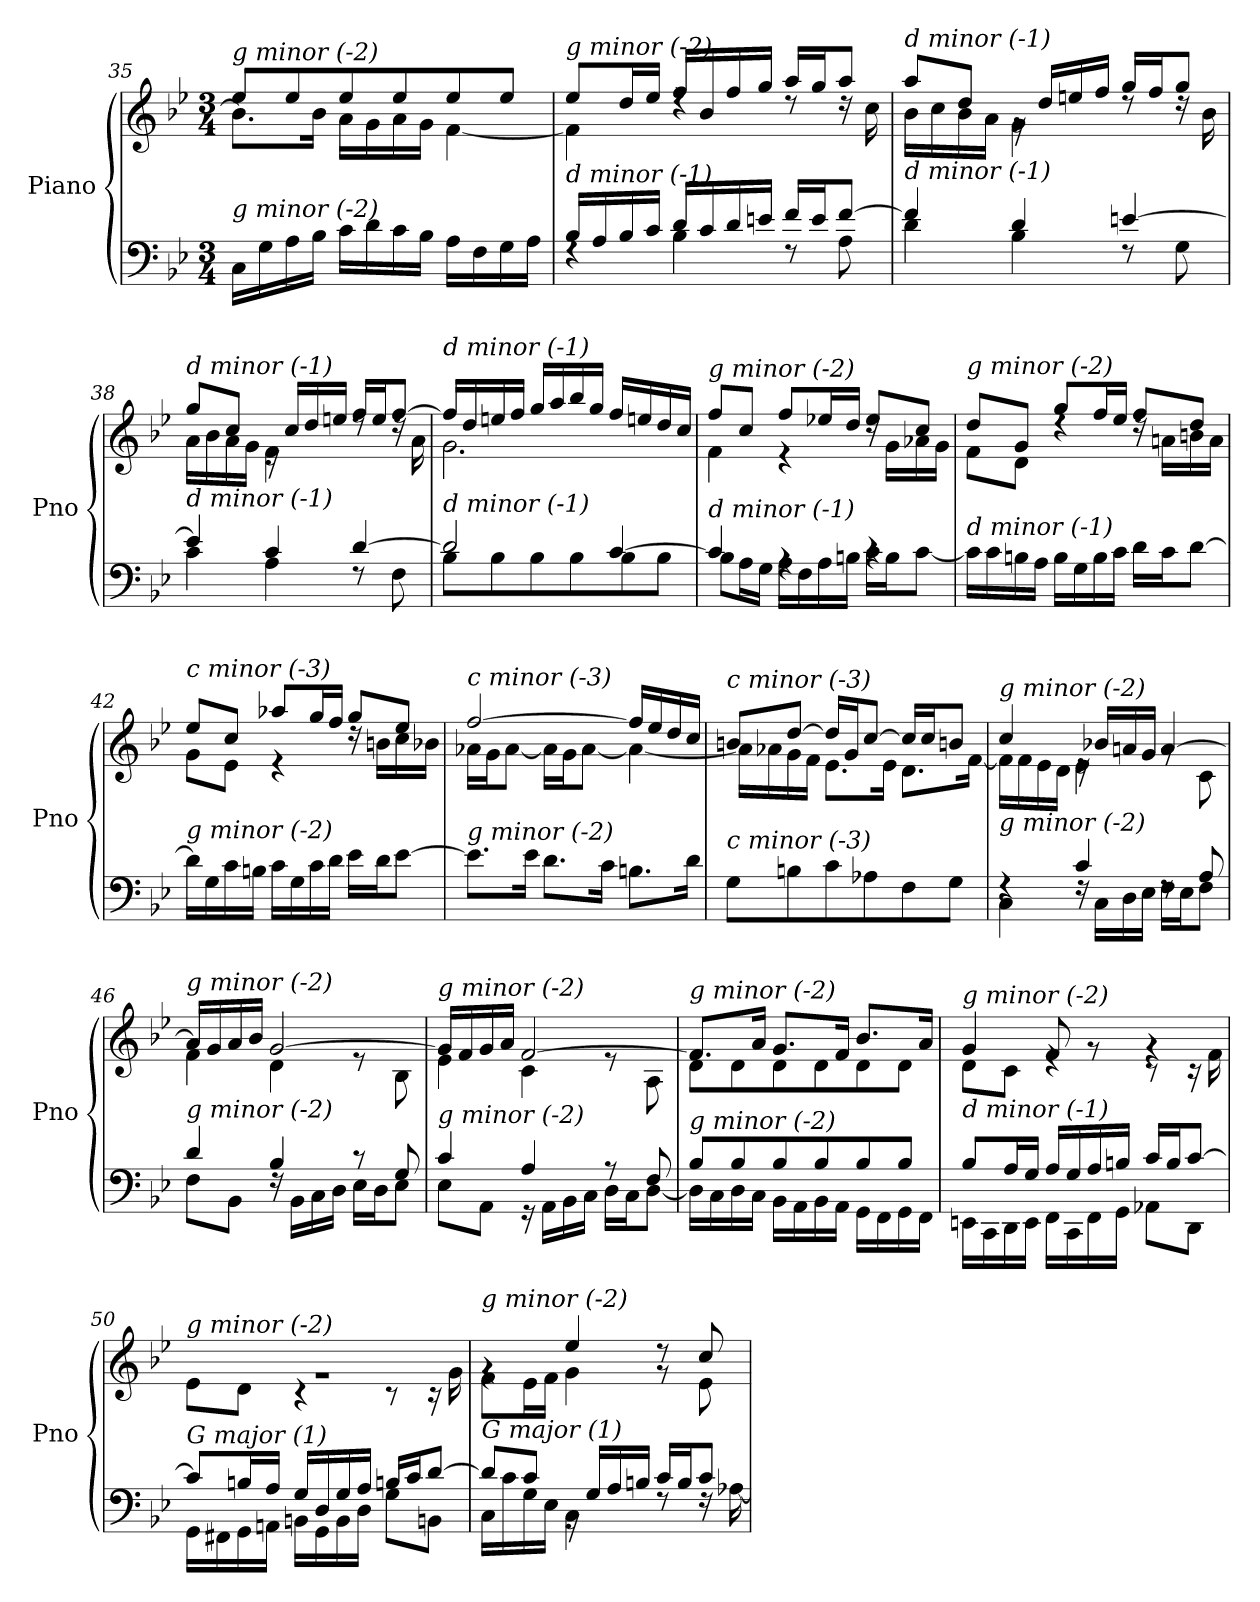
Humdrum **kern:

**kern	**kern
*part1	*part1
*staff2	*staff1
*I"Piano	*
*I'Pno	*
!!LO:LB:g=z
*clefF4	*clefG2
*k[b-e-]	*k[b-e-]
*M3/4	*M3/4
=35	=35
*	*^
!	!LO:TX:i:t=g minor (-2)	!
!LO:TX:i:t=g minor (-2)	!	!
16C\LL	8ee-/L	8.b-\L]
16G\	.	.
16A\	8ee-/	.
16B-\JJ	.	16b-\Jk
16c\LL	8ee-/	16a\LL
16d\	.	16g\
16c\	8ee-/	16a\
16B-\JJ	.	16g\JJ
16A\LL	8ee-/	[4f\
16F\	.	.
16G\	8ee-/J	.
16A\JJ	.	.
=36	=36	=36
*^	*	*
!	!	!LO:TX:i:t=g minor (-2)	!
!LO:TX:i:t=d minor (-1)	!	!	!
16B-/LL	4rF	8ee-/L	4f\]
16A/	.	.	.
16B-/	.	16dd/L	.
16c/JJ	.	16ee-/JJ	.
16d/LL	4B-\	16ff/LL	4rdd
16c/	.	16b-/	.
16d/	.	16ff/	.
16en/JJ	.	16gg/JJ	.
16f/LL	8rF	16aa/LL	8rdd
16e/J	.	16gg/J	.
[8f/J	8A\	8aa/J	16rdd
.	.	.	16cc\
=37	=37	=37	=37
!	!	!LO:TX:i:t=d minor (-1)	!
!LO:TX:i:t=d minor (-1)	!	!	!
4f/]	4d\	8aa/L	16b-\LL
.	.	.	16cc\
.	.	8dd/J	16b-\
.	.	.	16a\JJ
4d/	4B-\	16rg	4g\
.	.	16dd/LL	.
.	.	16een/	.
.	.	16ff/JJ	.
[4en/	8rF	16gg/LL	8rdd
.	.	16ff/J	.
.	8G\	8gg/J	16rdd
.	.	.	16b-\
=38	=38	=38	=38
!	!	!LO:TX:i:t=d minor (-1)	!
!LO:TX:i:t=d minor (-1)	!	!	!
4e/]	4c\	8gg/L	16a\LL
.	.	.	16b-\
.	.	8cc/J	16a\
.	.	.	16g\JJ
4c/	4A\	16re	4f\
.	.	16cc/LL	.
.	.	16dd/	.
.	.	16een/JJ	.
[4d/	8rF	16ff/LL	8rdd
.	.	16ee/J	.
.	8F\	[8ff/J	16rdd
.	.	.	16a\
!!LO:LB:g=z	!!
=39	=39	=39	=39
!	!	!LO:TX:i:t=d minor (-1)	!
!LO:TX:i:t=d minor (-1)	!	!	!
2d/]	8B-\L	16ff/LL]	2.g\
.	.	16dd/	.
.	8B-\	16een/	.
.	.	16ff/JJ	.
.	8B-\	16gg/LL	.
.	.	16aa/	.
.	8B-\	16bb-/	.
.	.	16gg/JJ	.
[4c/	8B-\	16ff/LL	.
.	.	16een/	.
.	8B-\J	16dd/	.
.	.	16cc/JJ	.
=40	=40	=40	=40
!	!	!LO:TX:i:t=g minor (-2)	!
!LO:TX:i:t=d minor (-1)	!	!	!
4c/]	8B-\L	8ff/L	4f\
.	16A\L	8cc/J	.
.	16G\JJ	.	.
4rA	16A\LL	8ff/L	4r
.	16F\	.	.
.	16A\	16ee-X/L	.
.	16Bn\JJ	16dd/JJ	.
4rc	16c\LL	8ee-/L	16rdd
.	16B\J	.	16g\LL
.	[8c\J	8cc/J	16a-X\
.	.	.	16g\JJ
*v	*v	*	*
=41	=41	=41
!	!LO:TX:i:t=g minor (-2)	!
!LO:TX:i:t=d minor (-1)	!	!
16c\LL]	8dd/L	8f\L
16c\	.	.
16Bn\	8g/J	8d\J
16A\JJ	.	.
16B\LL	8gg/L	4rdd
16G\	.	.
16B\	16ff/L	.
16c\JJ	16ee-/JJ	.
16d\LL	8ff/L	16rdd
16c\J	.	16an\LL
[8d\J	8dd/J	16bn\
.	.	16a\JJ
!!LO:PB:g=z	!!
=42	=42	=42
!	!LO:TX:i:t=c minor (-3)	!
!LO:TX:i:t=g minor (-2)	!	!
16d\LL]	8ee-/L	8g\L
16G\	.	.
16c\	8cc/J	8e-\J
16Bn\JJ	.	.
16c\LL	8aa-X/L	4r
16G\	.	.
16c\	16gg/L	.
16d\JJ	16ff/JJ	.
16e-\LL	8gg/L	16rdd
16d\J	.	16bn\LL
[8e-\J	8ee-/J	16cc\
.	.	16b-X\JJ
=43	=43	=43
!	!LO:TX:i:t=c minor (-3)	!
!LO:TX:i:t=g minor (-2)	!	!
8.e-\L]	[2ff/	16a-X\LL
.	.	16g\J
.	.	[8a-\J
16e-\Jk	.	.
8.d\L	.	16a-\LL]
.	.	16g\J
.	.	[8a-\J
16c\Jk	.	.
8.Bn\L	16ff/LL]	4a-\_
.	16ee-/	.
.	16dd/	.
16d\Jk	16cc/JJ	.
=44	=44	=44
!	!LO:TX:i:t=c minor (-3)	!
!LO:TX:i:t=c minor (-3)	!	!
8G\L	8bn/L	16a-\LL]
.	.	16a-X\
8Bn\	[8dd/J	16g\
.	.	16f\JJ
8c\	16dd/LL]	8.e-\L
.	16g/J	.
8A-X\	[8cc/J	.
.	.	16e-\Jk
8F\	16cc/LL]	8.d\L
.	16cc/J	.
8G\J	8bn/J	.
.	.	[16f\Jk
!!LO:LB:g=z	!!
=45	=45	=45
*^	*	*
!	!	!LO:TX:i:t=g minor (-2)	!
!LO:TX:i:t=g minor (-2)	!	!	!
4rF	4C\	4cc/	16f\LL]
.	.	.	16f\
.	.	.	16e-\
.	.	.	16d\JJ
4c/	16rF	16re	4e-\
.	16C\LL	16b-X/LL	.
.	16D\	16an/	.
.	16E-\JJ	16g/JJ	.
8rF	16F\LL	[4a/	8rg
.	16E-\J	.	.
8A/	8F\J	.	8c\
=46	=46	=46	=46
!	!	!LO:TX:i:t=g minor (-2)	!
!LO:TX:i:t=g minor (-2)	!	!	!
4d/	8F\L	16a/LL]	4f\
.	.	16g/	.
.	8BB-\J	16a/	.
.	.	16b-/JJ	.
4B-/	16rF	[2g/	4d\
.	16BB-\LL	.	.
.	16C\	.	.
.	16D\JJ	.	.
8r	16E-\LL	.	8re
.	16D\J	.	.
8G/	8E-\J	.	8B-\
=47	=47	=47	=47
!	!	!LO:TX:i:t=g minor (-2)	!
!LO:TX:i:t=g minor (-2)	!	!	!
4c/	8E-\L	16g/LL]	4e-\
.	.	16f/	.
.	8AA\J	16g/	.
.	.	16a/JJ	.
4A/	16r	[2f/	4c\
.	16AA\LL	.	.
.	16BB-\	.	.
.	16C\JJ	.	.
8r	16D\LL	.	8re
.	16C\J	.	.
8F/	[8D\J	.	8A\
!!LO:LB:g=z	!!
=48	=48	=48	=48
!	!	!LO:TX:i:t=g minor (-2)	!
!LO:TX:i:t=g minor (-2)	!	!	!
8B-/L	16D\LL]	8.f/L]	8d\L
.	16C\	.	.
8B-/	16D\	.	8d\
.	16C\JJ	16a/Jk	.
8B-/	16BB-\LL	8.g/L	8d\
.	16AA\	.	.
8B-/	16BB-\	.	8d\
.	16AA\JJ	16f/Jk	.
8B-/	16GG\LL	8.b-/L	8d\
.	16FF\	.	.
8B-/J	16GG\	.	8d\J
.	16FF\JJ	16a/Jk	.
=49	=49	=49	=49
!	!	!LO:TX:i:t=g minor (-2)	!
!LO:TX:i:t=d minor (-1)	!	!	!
8B-/L	16EEn\LL	4g/	8d\L
.	16CC\	.	.
16A/L	16DD\	.	8c\J
16G/JJ	16EE\JJ	.	.
16A/LL	16FF\LL	8f/	4re
16G/	16CC\	.	.
16A/	16FF\	8rg	.
16Bn/JJ	16GG\JJ	.	.
16c/LL	8AA-X\L	4rg	8r
16B/J	.	.	.
[8c/J	8DD\J	.	16r
.	.	.	16f\
=50	=50	=50	=50
!	!	!LO:TX:i:t=g minor (-2)	!
!LO:TX:i:t=G major (1)	!	!	!
8c/L]	16GG\LL	2.rg	8e-\L
.	16FF#X\	.	.
16Bn/L	16GG\	.	8d\J
16A/JJ	16AAn\JJ	.	.
16G/LL	16BBn\LL	.	4r
16D/	16GG\	.	.
16G/	16BB\	.	.
16A/JJ	16D\JJ	.	.
16Bn/LL	8G\L	.	8r
16c/J	.	.	.
[8d/J	8BBn\J	.	16r
.	.	.	16g\
!!LO:LB:g=z	!!
=51	=51	=51	=51
!	!	!LO:TX:i:t=g minor (-2)	!
!LO:TX:i:t=G major (1)	!	!	!
8d/L]	16C\LL	4rg	8f\L
.	16c\	.	.
8c/J	16G\	.	16e-\L
.	16E-\JJ	.	16f\JJ
16rBB	4C\	4ee-/	4g\
16G/LL	.	.	.
16A/	.	.	.
16Bn/JJ	.	.	.
16c/LL	8rF	8rg	8rdd
16B/J	.	.	.
8c/J	16rF	8cc/	8e-\
.	[16A-X\	.	.
*v	*v	*	*
*	*v	*v
=	=
*-	*-
